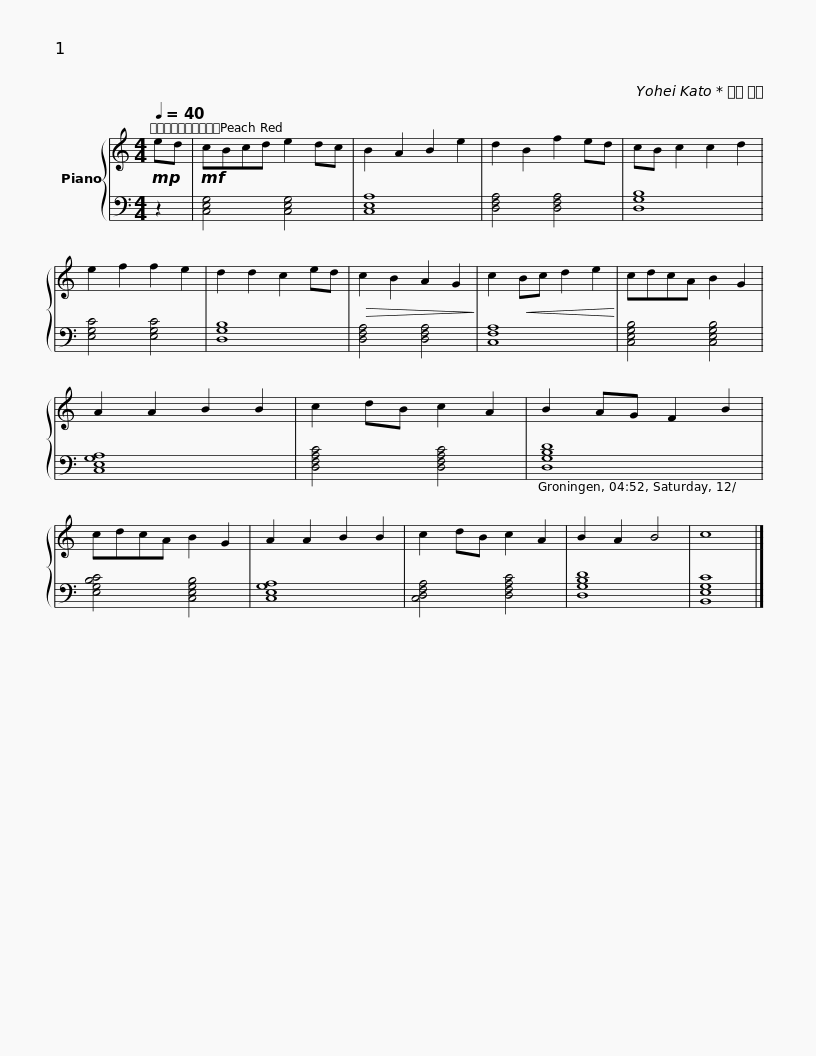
X:1
%%score { 1 | 2 }
L:1/8
Q:1/4=40
M:4/4
I:linebreak $
K:C
V:1 treble
V:2 bass
V:1
!mp! ed |!mf! cBcd e2 dc | B2 A2 B2 e2 | d2 B2 f2 ed | cB c2 c2 d2 | %5
 e2 f2 f2 e2 |$ d2 d2 c2 ed |!>(! c2 B2 A2 G2!>)! | c2!<(! Bc d2 e2!<)! | cdcA B2 G2 | %10
 A2 A2 B2 B2 | c2 dB c2 A2 |$ B2 AG F2 B2 | cdcA B2 G2 | A2 A2 B2 B2 | %15
 c2 dB c2 A2 | B2 A2 B4 | c8 |] %18
V:2
 z2 | [C,E,G,]4 [C,E,G,]4 | [C,E,A,]8 | [D,F,A,]4 [D,F,A,]4 | [D,G,B,]8 | %5
 [E,G,C]4 [E,G,C]4 |$ [D,G,B,]8 | [D,F,A,]4 [D,F,A,]4 | [C,F,A,]8 | [C,E,G,B,]4 [C,E,G,B,]4 | %10
 [C,E,G,A,]8 | [D,F,A,C]4 [D,F,A,C]4 |$ [D,G,B,D]8 | [E,G,B,C]4 [C,E,G,B,]4 | [C,E,G,A,]8 | %15
 [C,D,F,A,]4 [D,F,A,C]4 | [D,G,B,D]8 | [B,,E,G,C]8 |] %18
